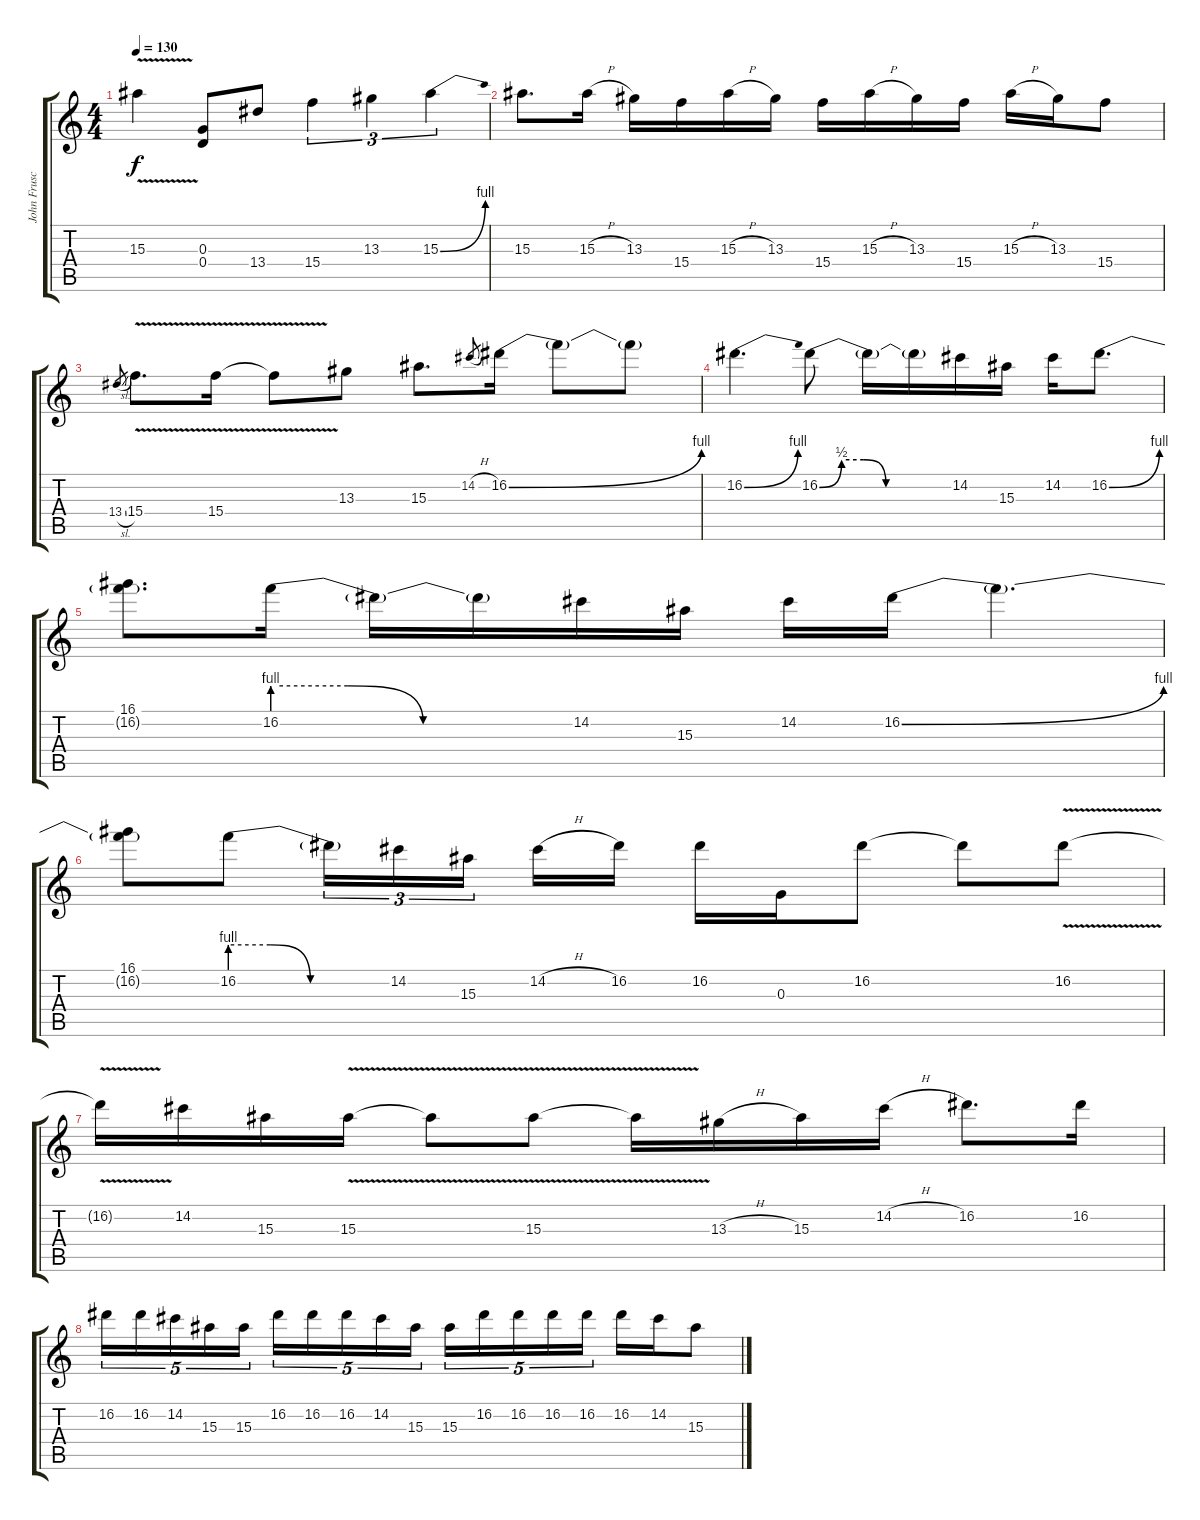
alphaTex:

\track ("John Frusciante | Gtr. 1" "John Frusc") {instrument overdrivenguitar}
\staff {score tabs}
\tuning (E4 B3 G3 D3 A2 E2) {hide}
\ts (4 4)
\tempo 130
\clef g2
\ks c
15.3{v}.4{dy f} (0.3 0.4).8 13.4.8 15.4.4{tu (3 2)} 13.3.4{tu (3 2)} 15.3{be (bend 0 0 60 4)}.4{tu (3 2)} |
15.3.8{d} 15.3{h}.16 13.3.16 15.4.16 15.3{h}.16 13.3.16 15.4.16 15.3{h}.16 13.3.16 15.4.16 15.3{h}.16 13.3.16 15.4.8 |
13.4{sl}.8{gr} 15.4{v}.8{d} 15.4{v}.16 15.4{t}.8 13.3.8 15.3.8{d} 14.2{h}.8{gr} 16.2{be (bend 0 0 60 4)}.16 16.2{t}.8 16.2{t}.8 |
16.2{be (bend 0 0 60 4)}.4{d} 16.2{be (custom 0 0 10 2 20 2 30 0 60 0)}.8 16.2{t}.16 16.2{t}.16 14.2.16 15.3.16 14.2.16 16.2{be (bend 0 0 60 4)}.8{d} |
(16.1 16.2{t}).8{d} 16.2{be (custom 0 4 15 4 30 0 60 0)}.16 16.2{t}.16 16.2{t}.16 14.2.16 15.3.16 14.2.16 16.2{be (bend 0 0 60 4)}.16 16.2{t}.4{d} |
(16.1 16.2{t}).8 16.2{be (custom 0 4 15 4 30 0 60 0)}.8 16.2{t}.16{tu (3 2)} 14.2.16{tu (3 2)} 15.3.16{tu (3 2) beam splitsecondary} 14.2{h}.16 16.2.16 16.2.16 0.3.16 16.2.8 16.2{t}.8 16.2{v}.8 |
16.2{t}.16 14.2.16 15.3.16 15.3{v}.16 15.3{t}.8 15.3{v}.8 15.3{t}.16 13.3{h}.16 15.3.16 14.2{h}.16 16.2.8{d} 16.2.16 |
16.2.16{tu (5 4)} 16.2.16{tu (5 4)} 14.2.16{tu (5 4)} 15.3.16{tu (5 4)} 15.3.16{tu (5 4)} 16.2.16{tu (5 4)} 16.2.16{tu (5 4)} 16.2.16{tu (5 4)} 14.2.16{tu (5 4)} 15.3.16{tu (5 4)} 15.3.16{tu (5 4)} 16.2.16{tu (5 4)} 16.2.16{tu (5 4)} 16.2.16{tu (5 4)} 16.2.16{tu (5 4)} 16.2.16 14.2.16 15.3.8
